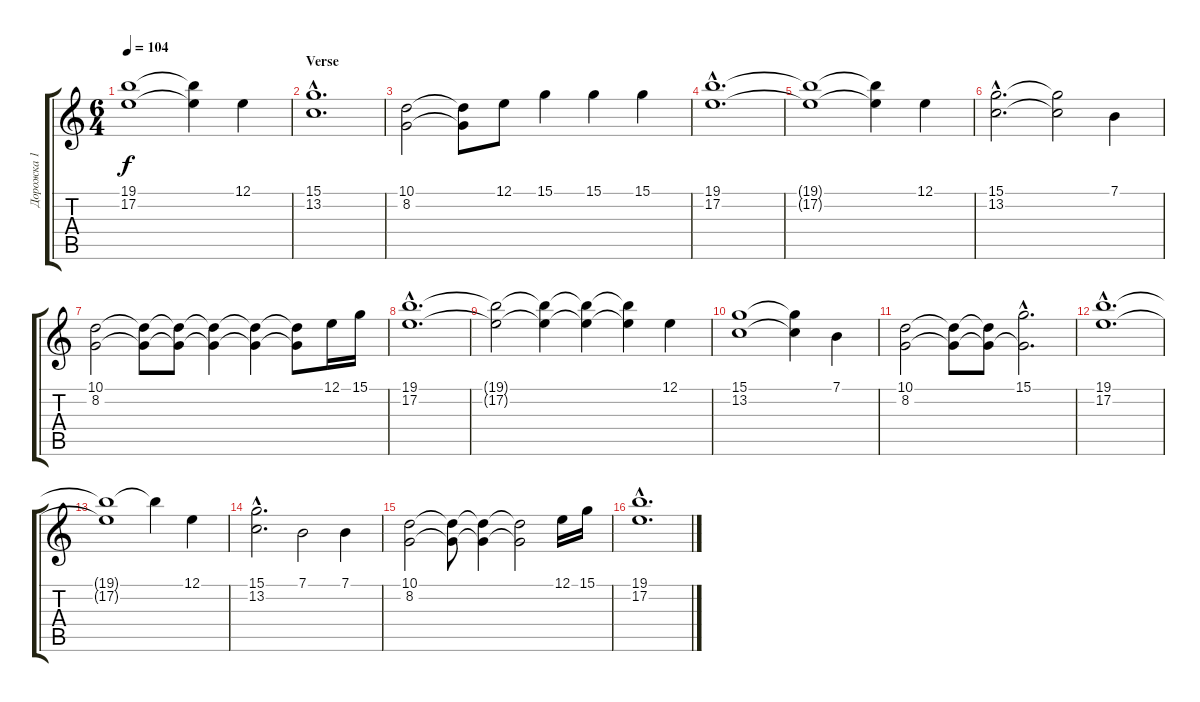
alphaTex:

\track ("Дорожка 1" "Дорожка 1") {instrument acousticgrandpiano}
\staff {score tabs}
\tuning (E4 B3 G3 D3 A2 E2) {hide}
\ts (6 4)
\tempo 104
\clef g2
\ks c
(19.1{t} 17.2{t}).1{dy f} (19.1{t} 17.2{t}).4 12.1.4 |
\section ("" "Verse")
(15.1{hac} 13.2{hac}).1{d} |
(10.1 8.2).2 (10.1{t} 8.2{t}).8 12.1.8 15.1.4 15.1.4 15.1.4 |
(19.1{hac} 17.2{hac}).1{d} |
(19.1{t} 17.2{t}).1 (19.1{t} 17.2{t}).4 12.1.4 |
(15.1{hac} 13.2{hac}).2{d} (15.1{t} 13.2{t}).2 7.1.4 |
(10.1 8.2).2 (10.1{t} 8.2{t}).8 (10.1{t} 8.2{t}).8 (10.1{t} 8.2{t}).4 (10.1{t} 8.2{t}).4 (10.1{t} 8.2{t}).8 12.1.16 15.1.16 |
(19.1{hac} 17.2{hac}).1{d} |
(19.1{t} 17.2{t}).2 (19.1{t} 17.2{t}).4 (19.1{t} 17.2{t}).4 (19.1{t} 17.2{t}).4 12.1.4 |
(15.1 13.2).1 (15.1{t} 13.2{t}).4 7.1.4 |
(10.1 8.2).2 (10.1{t} 8.2{t}).8 (10.1{t} 8.2{t}).8 (15.1{hac} 8.2{hac t}).2{d} |
(19.1{hac} 17.2{hac}).1{d} |
(19.1{t} 17.2{t}).1 19.1{t}.4 12.1.4 |
(15.1{hac} 13.2{hac}).2{d} 7.1.2 7.1.4 |
(10.1 8.2).2 (10.1{t} 8.2{t}).8 (10.1{t} 8.2{t}).4 (10.1{t} 8.2{t}).2 12.1.16 15.1.16 |
(19.1{hac} 17.2{hac}).1{d}
